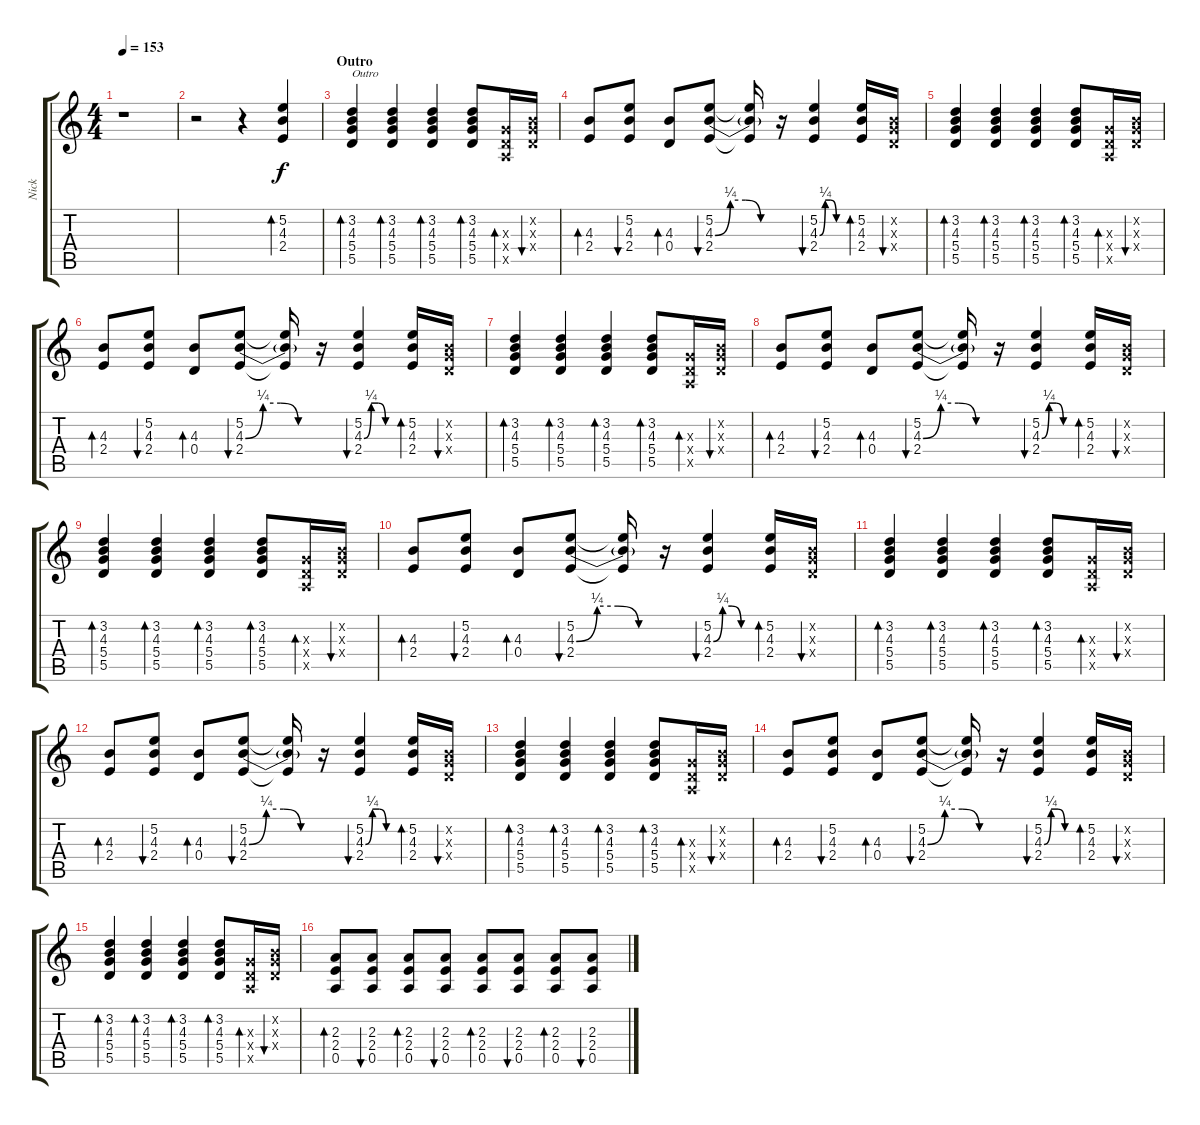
\track ("Nick" "Nick") {instrument electricguitarclean}
\staff {score tabs}
\tuning (E4 B3 G3 D3 A2 E2) {hide}
\ts (4 4)
\tempo 153
\clef g2
\ks c
r.1{dy f} |
r.2 r.4 (5.2 4.3 2.4).4{bd 30 volume 5} |
\section ("" "Outro")
(3.2 4.3 5.4 5.5).4{bd 30 txt "Outro"} (3.2 4.3 5.4 5.5).4{bd 30} (3.2 4.3 5.4 5.5).4{bd 30} (3.2 4.3 5.4 5.5).8{bd 30} (0.3{x} 0.4{x} 0.5{x}).16{bd 30} (0.2{x} 0.3{x} 0.4{x}).16{bu 30} |
(4.3 2.4).8{bd 30} (5.2 4.3 2.4).8{bu 30} (4.3 0.4).8{bd 30} (5.2 4.3{be (custom 0 0 15 1 30 1 45 0 60 0)} 2.4).8{bu 30} (5.2{t} 4.3{t} 2.4{t}).16 r.16 (5.2 4.3{be (custom 0 0 15 1 30 1 45 0 60 0)} 2.4).4{bu 30} (5.2 4.3 2.4).16{bd 30} (0.2{x} 0.3{x} 0.4{x}).16{bu 30} |
(3.2 4.3 5.4 5.5).4{bd 30} (3.2 4.3 5.4 5.5).4{bd 30} (3.2 4.3 5.4 5.5).4{bd 30} (3.2 4.3 5.4 5.5).8{bd 30} (0.3{x} 0.4{x} 0.5{x}).16{bd 30} (0.2{x} 0.3{x} 0.4{x}).16{bu 30} |
(4.3 2.4).8{bd 30} (5.2 4.3 2.4).8{bu 30} (4.3 0.4).8{bd 30} (5.2 4.3{be (custom 0 0 15 1 30 1 45 0 60 0)} 2.4).8{bu 30} (5.2{t} 4.3{t} 2.4{t}).16 r.16 (5.2 4.3{be (custom 0 0 15 1 30 1 45 0 60 0)} 2.4).4{bu 30} (5.2 4.3 2.4).16{bd 30} (0.2{x} 0.3{x} 0.4{x}).16{bu 30} |
(3.2 4.3 5.4 5.5).4{bd 30} (3.2 4.3 5.4 5.5).4{bd 30} (3.2 4.3 5.4 5.5).4{bd 30} (3.2 4.3 5.4 5.5).8{bd 30} (0.3{x} 0.4{x} 0.5{x}).16{bd 30} (0.2{x} 0.3{x} 0.4{x}).16{bu 30} |
(4.3 2.4).8{bd 30} (5.2 4.3 2.4).8{bu 30} (4.3 0.4).8{bd 30} (5.2 4.3{be (custom 0 0 15 1 30 1 45 0 60 0)} 2.4).8{bu 30} (5.2{t} 4.3{t} 2.4{t}).16 r.16 (5.2 4.3{be (custom 0 0 15 1 30 1 45 0 60 0)} 2.4).4{bu 30} (5.2 4.3 2.4).16{bd 30} (0.2{x} 0.3{x} 0.4{x}).16{bu 30} |
(3.2 4.3 5.4 5.5).4{bd 30} (3.2 4.3 5.4 5.5).4{bd 30} (3.2 4.3 5.4 5.5).4{bd 30} (3.2 4.3 5.4 5.5).8{bd 30} (0.3{x} 0.4{x} 0.5{x}).16{bd 30} (0.2{x} 0.3{x} 0.4{x}).16{bu 30} |
(4.3 2.4).8{bd 30} (5.2 4.3 2.4).8{bu 30} (4.3 0.4).8{bd 30} (5.2 4.3{be (custom 0 0 15 1 30 1 45 0 60 0)} 2.4).8{bu 30} (5.2{t} 4.3{t} 2.4{t}).16 r.16 (5.2 4.3{be (custom 0 0 15 1 30 1 45 0 60 0)} 2.4).4{bu 30} (5.2 4.3 2.4).16{bd 30} (0.2{x} 0.3{x} 0.4{x}).16{bu 30} |
(3.2 4.3 5.4 5.5).4{bd 30} (3.2 4.3 5.4 5.5).4{bd 30} (3.2 4.3 5.4 5.5).4{bd 30} (3.2 4.3 5.4 5.5).8{bd 30} (0.3{x} 0.4{x} 0.5{x}).16{bd 30} (0.2{x} 0.3{x} 0.4{x}).16{bu 30} |
(4.3 2.4).8{bd 30} (5.2 4.3 2.4).8{bu 30} (4.3 0.4).8{bd 30} (5.2 4.3{be (custom 0 0 15 1 30 1 45 0 60 0)} 2.4).8{bu 30} (5.2{t} 4.3{t} 2.4{t}).16 r.16 (5.2 4.3{be (custom 0 0 15 1 30 1 45 0 60 0)} 2.4).4{bu 30} (5.2 4.3 2.4).16{bd 30} (0.2{x} 0.3{x} 0.4{x}).16{bu 30} |
(3.2 4.3 5.4 5.5).4{bd 30} (3.2 4.3 5.4 5.5).4{bd 30} (3.2 4.3 5.4 5.5).4{bd 30} (3.2 4.3 5.4 5.5).8{bd 30} (0.3{x} 0.4{x} 0.5{x}).16{bd 30} (0.2{x} 0.3{x} 0.4{x}).16{bu 30} |
(4.3 2.4).8{bd 30} (5.2 4.3 2.4).8{bu 30} (4.3 0.4).8{bd 30} (5.2 4.3{be (custom 0 0 15 1 30 1 45 0 60 0)} 2.4).8{bu 30} (5.2{t} 4.3{t} 2.4{t}).16 r.16 (5.2 4.3{be (custom 0 0 15 1 30 1 45 0 60 0)} 2.4).4{bu 30} (5.2 4.3 2.4).16{bd 30} (0.2{x} 0.3{x} 0.4{x}).16{bu 30} |
(3.2 4.3 5.4 5.5).4{bd 30} (3.2 4.3 5.4 5.5).4{bd 30} (3.2 4.3 5.4 5.5).4{bd 30} (3.2 4.3 5.4 5.5).8{bd 30} (0.3{x} 0.4{x} 0.5{x}).16{bd 30} (0.2{x} 0.3{x} 0.4{x}).16{bu 30} |
(2.3 2.4 0.5).8{bd 30} (2.3 2.4 0.5).8{bu 30} (2.3 2.4 0.5).8{bd 30} (2.3 2.4 0.5).8{bu 30} (2.3 2.4 0.5).8{bd 30} (2.3 2.4 0.5).8{bu 30} (2.3 2.4 0.5).8{bd 30} (2.3 2.4 0.5).8{bu 30}
